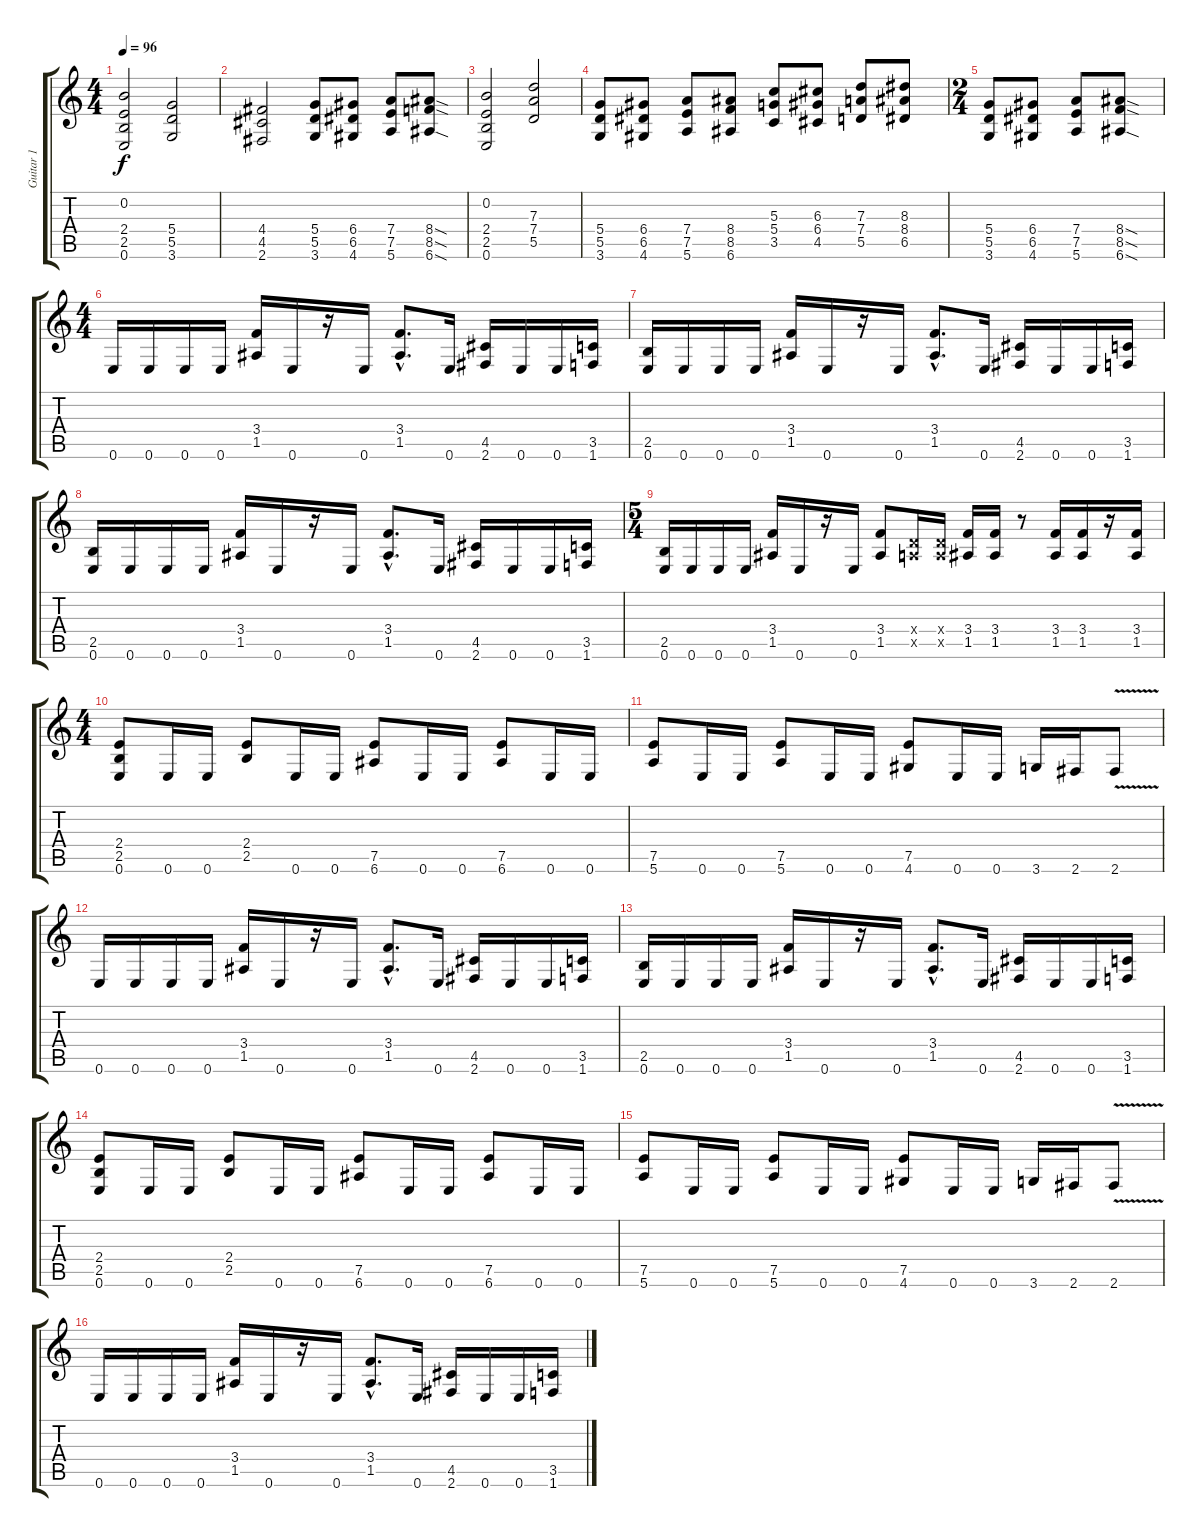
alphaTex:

\track ("Guitar 1" "Guitar 1") {instrument distortionguitar}
\staff {score tabs}
\tuning (E4 B3 G3 D3 A2 E2) {hide}
\ts (4 4)
\tempo 96
\clef g2
\ks c
(0.2 2.4 2.5 0.6).2{dy f} (5.4 5.5 3.6).2 |
(4.4 4.5 2.6).2 (5.4 5.5 3.6).8 (6.4 6.5 4.6).8 (7.4 7.5 5.6).8 (8.4{sod} 8.5{sod} 6.6{sod}).8 |
(0.2 2.4 2.5 0.6).2 (7.3 7.4 5.5).2 |
(5.4 5.5 3.6).8 (6.4 6.5 4.6).8 (7.4 7.5 5.6).8 (8.4 8.5 6.6).8 (5.3 5.4 3.5).8 (6.3 6.4 4.5).8 (7.3 7.4 5.5).8 (8.3 8.4 6.5).8 |
\ts (2 4)
(5.4 5.5 3.6).8 (6.4 6.5 4.6).8 (7.4 7.5 5.6).8 (8.4{sod} 8.5{sod} 6.6{sod}).8 |
\ts (4 4)
0.6.16 0.6.16 0.6.16 0.6.16 (3.4 1.5).16 0.6.16 r.16 0.6.16 (3.4{hac} 1.5{hac}).8{d} 0.6.16 (4.5 2.6).16 0.6.16 0.6.16 (3.5 1.6).16 |
(2.5 0.6).16 0.6.16 0.6.16 0.6.16 (3.4 1.5).16 0.6.16 r.16 0.6.16 (3.4{hac} 1.5{hac}).8{d} 0.6.16 (4.5 2.6).16 0.6.16 0.6.16 (3.5 1.6).16 |
(2.5 0.6).16 0.6.16 0.6.16 0.6.16 (3.4 1.5).16 0.6.16 r.16 0.6.16 (3.4{hac} 1.5{hac}).8{d} 0.6.16 (4.5 2.6).16 0.6.16 0.6.16 (3.5 1.6).16 |
\ts (5 4)
(2.5 0.6).16 0.6.16 0.6.16 0.6.16 (3.4 1.5).16 0.6.16 r.16 0.6.16 (3.4 1.5).8 (0.4{x} 0.5{x}).16 (0.4{x} 0.5{x}).16 (3.4 1.5).16 (3.4 1.5).16 r.8 (3.4 1.5).16 (3.4 1.5).16 r.16 (3.4 1.5).16 |
\ts (4 4)
(2.4 2.5 0.6).8 0.6.16 0.6.16 (2.4 2.5).8 0.6.16 0.6.16 (7.5 6.6).8 0.6.16 0.6.16 (7.5 6.6).8 0.6.16 0.6.16 |
(7.5 5.6).8 0.6.16 0.6.16 (7.5 5.6).8 0.6.16 0.6.16 (7.5 4.6).8 0.6.16 0.6.16 3.6.16 2.6.16 2.6{v}.8 |
0.6.16 0.6.16 0.6.16 0.6.16 (3.4 1.5).16 0.6.16 r.16 0.6.16 (3.4{hac} 1.5{hac}).8{d} 0.6.16 (4.5 2.6).16 0.6.16 0.6.16 (3.5 1.6).16 |
(2.5 0.6).16 0.6.16 0.6.16 0.6.16 (3.4 1.5).16 0.6.16 r.16 0.6.16 (3.4{hac} 1.5{hac}).8{d} 0.6.16 (4.5 2.6).16 0.6.16 0.6.16 (3.5 1.6).16 |
(2.4 2.5 0.6).8 0.6.16 0.6.16 (2.4 2.5).8 0.6.16 0.6.16 (7.5 6.6).8 0.6.16 0.6.16 (7.5 6.6).8 0.6.16 0.6.16 |
(7.5 5.6).8 0.6.16 0.6.16 (7.5 5.6).8 0.6.16 0.6.16 (7.5 4.6).8 0.6.16 0.6.16 3.6.16 2.6.16 2.6{v}.8 |
0.6.16 0.6.16 0.6.16 0.6.16 (3.4 1.5).16 0.6.16 r.16 0.6.16 (3.4{hac} 1.5{hac}).8{d} 0.6.16 (4.5 2.6).16 0.6.16 0.6.16 (3.5 1.6).16
